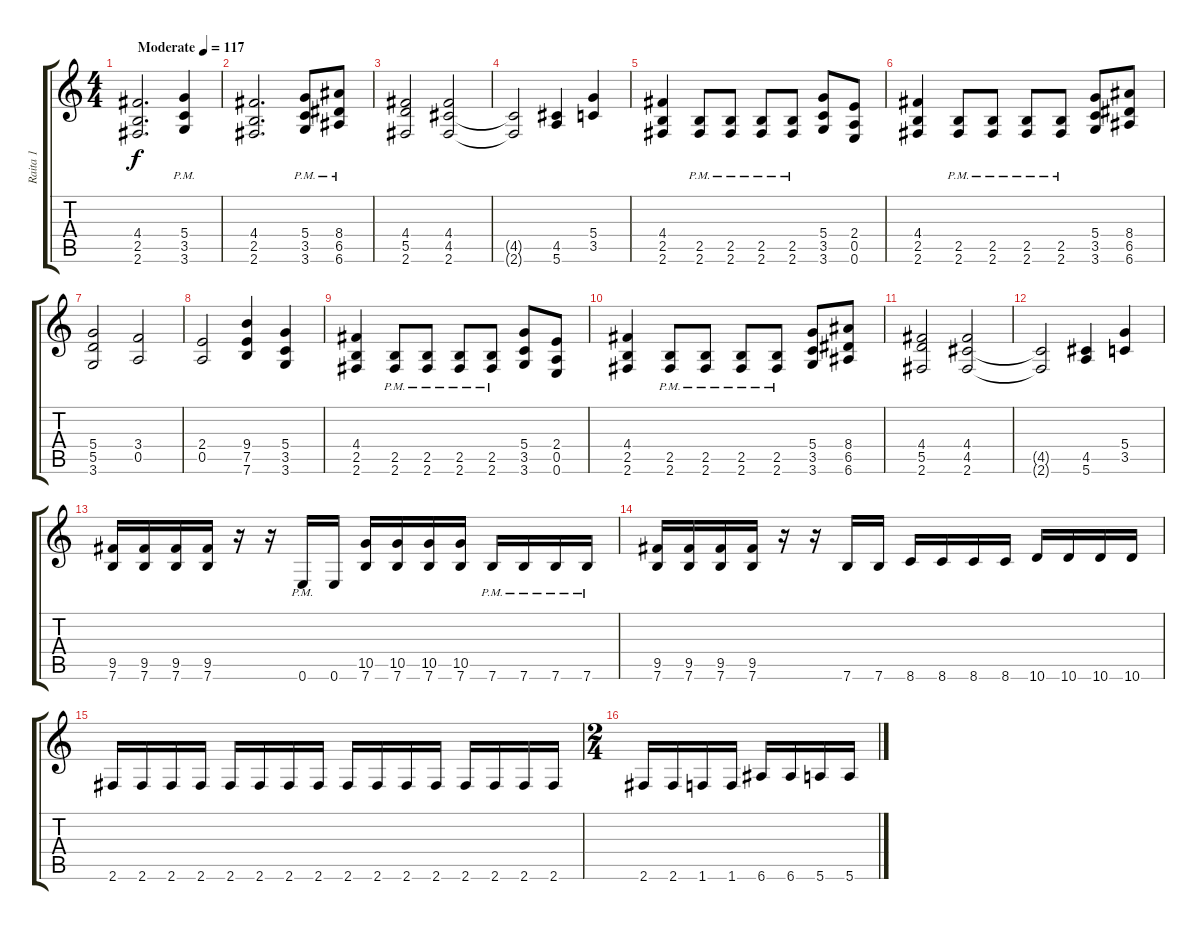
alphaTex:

\track ("Raita 1" "Raita 1") {instrument distortionguitar}
\staff {score tabs}
\tuning (E4 B3 G3 D3 A2 E2) {hide}
\ts (4 4)
\tempo (117 "Moderate")
\clef g2
\ks c
(4.4 2.5 2.6).2{d dy f instrument distortionguitar} (5.4{pm} 3.5{pm} 3.6{pm}).4 |
(4.4 2.5 2.6).2{d} (5.4{pm} 3.5{pm} 3.6{pm}).8 (8.4{pm} 6.5{pm} 6.6{pm}).8 |
(4.4 5.5 2.6).2 (4.4 4.5 2.6).2 |
(4.5{t} 2.6{t}).2 (4.5 5.6).4 (5.4 3.5).4 |
(4.4 2.5 2.6).4 (2.5{pm} 2.6{pm}).8 (2.5{pm} 2.6{pm}).8 (2.5{pm} 2.6{pm}).8 (2.5{pm} 2.6{pm}).8 (5.4 3.5 3.6).8 (2.4 0.5 0.6).8 |
(4.4 2.5 2.6).4 (2.5{pm} 2.6{pm}).8 (2.5{pm} 2.6{pm}).8 (2.5{pm} 2.6{pm}).8 (2.5{pm} 2.6{pm}).8 (5.4 3.5 3.6).8 (8.4 6.5 6.6).8 |
(5.4 5.5 3.6).2 (3.4 0.5).2 |
(2.4 0.5).2 (9.4 7.5 7.6).4 (5.4 3.5 3.6).4 |
(4.4 2.5 2.6).4 (2.5{pm} 2.6{pm}).8 (2.5{pm} 2.6{pm}).8 (2.5{pm} 2.6{pm}).8 (2.5{pm} 2.6{pm}).8 (5.4 3.5 3.6).8 (2.4 0.5 0.6).8 |
(4.4 2.5 2.6).4 (2.5{pm} 2.6{pm}).8 (2.5{pm} 2.6{pm}).8 (2.5{pm} 2.6{pm}).8 (2.5{pm} 2.6{pm}).8 (5.4 3.5 3.6).8 (8.4 6.5 6.6).8 |
(4.4 5.5 2.6).2 (4.4 4.5 2.6).2 |
(4.5{t} 2.6{t}).2 (4.5 5.6).4 (5.4 3.5).4 |
(9.5 7.6).16 (9.5 7.6).16 (9.5 7.6).16 (9.5 7.6).16 r.16 r.16 0.6{pm}.16 0.6.16 (10.5 7.6).16 (10.5 7.6).16 (10.5 7.6).16 (10.5 7.6).16 7.6{pm}.16 7.6{pm}.16 7.6{pm}.16 7.6{pm}.16 |
(9.5 7.6).16 (9.5 7.6).16 (9.5 7.6).16 (9.5 7.6).16 r.16 r.16 7.6.16 7.6.16 8.6.16 8.6.16 8.6.16 8.6.16 10.6.16 10.6.16 10.6.16 10.6.16 |
2.6.16 2.6.16 2.6.16 2.6.16 2.6.16 2.6.16 2.6.16 2.6.16 2.6.16 2.6.16 2.6.16 2.6.16 2.6.16 2.6.16 2.6.16 2.6.16 |
\ts (2 4)
2.6.16 2.6.16 1.6.16 1.6.16 6.6.16 6.6.16 5.6.16 5.6.16
